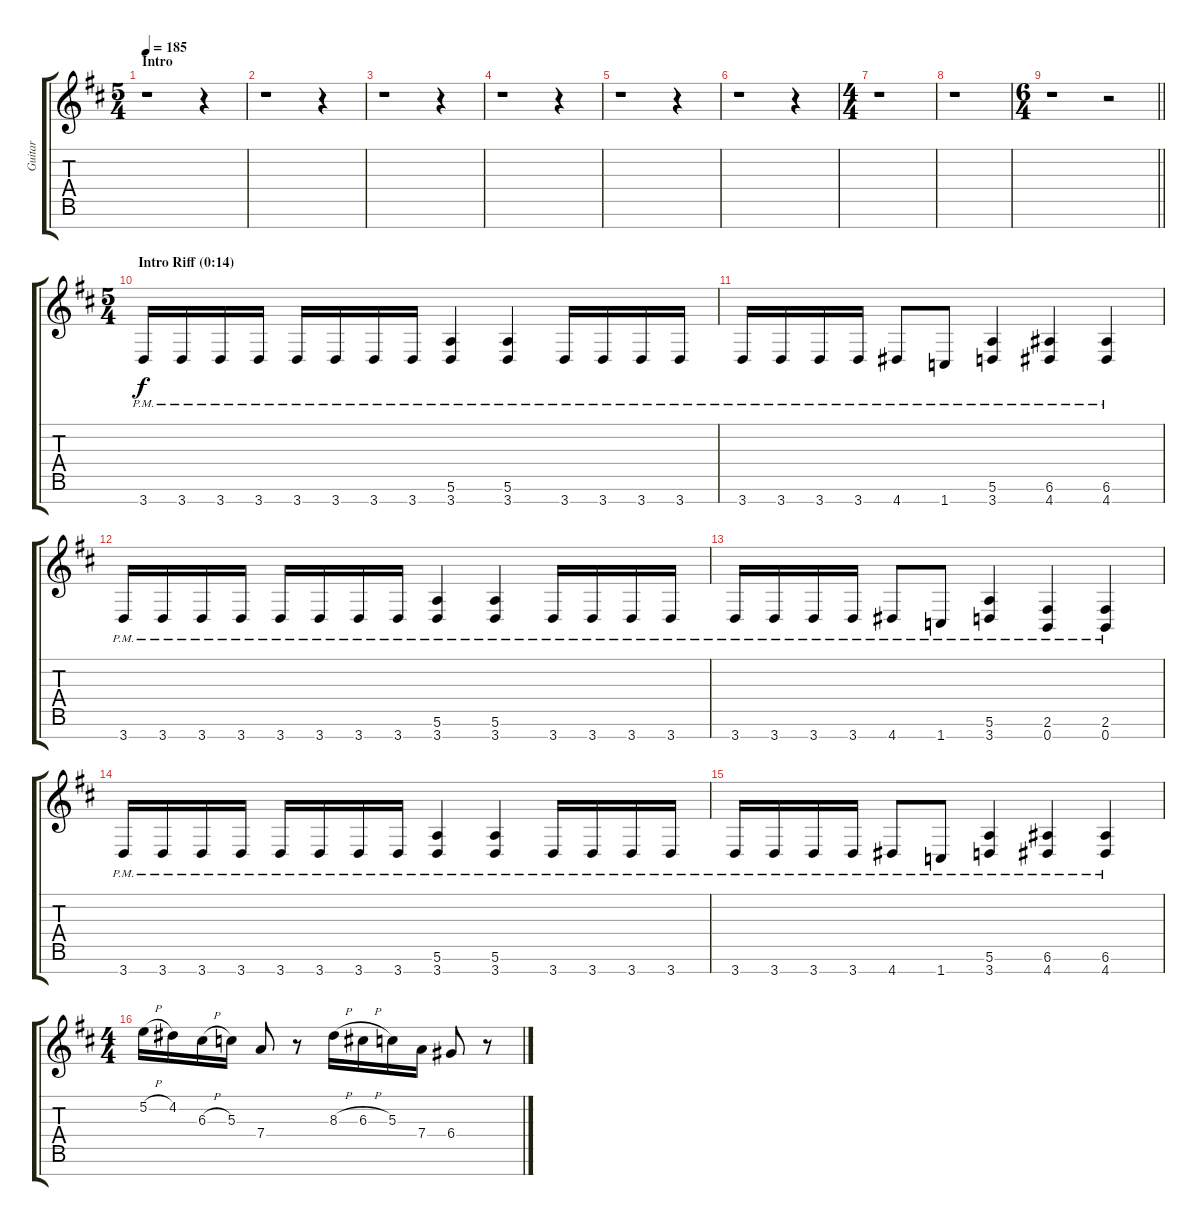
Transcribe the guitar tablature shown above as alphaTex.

\track ("Guitar" "Guitar") {instrument distortionguitar}
\staff {score tabs}
\tuning (E4 B3 G3 D3 A2 E2 B1) {hide}
\ts (5 4)
\section ("" "Intro")
\tempo 185
\clef g2
\ks bminor
r.1{dy f instrument distortionguitar} r.4 |
r.1 r.4 |
r.1 r.4 |
r.1 r.4 |
r.1 r.4 |
r.1 r.4 |
\ts (4 4)
r.1 |
r.1 |
\ts (6 4)
\barLineRight lightlight
r.1 r.2 |
\ts (5 4)
\section ("" "Intro Riff (0:14)")
3.7{pm}.16 3.7{pm}.16 3.7{pm}.16 3.7{pm}.16 3.7{pm}.16 3.7{pm}.16 3.7{pm}.16 3.7{pm}.16 (5.6{pm} 3.7{pm}).4 (5.6{pm} 3.7{pm}).4 3.7{pm}.16 3.7{pm}.16 3.7{pm}.16 3.7{pm}.16 |
3.7{pm}.16 3.7{pm}.16 3.7{pm}.16 3.7{pm}.16 4.7{pm}.8 1.7{pm}.8 (5.6{pm} 3.7{pm}).4 (6.6{pm} 4.7{pm}).4 (6.6{pm} 4.7{pm}).4 |
3.7{pm}.16 3.7{pm}.16 3.7{pm}.16 3.7{pm}.16 3.7{pm}.16 3.7{pm}.16 3.7{pm}.16 3.7{pm}.16 (5.6{pm} 3.7{pm}).4 (5.6{pm} 3.7{pm}).4 3.7{pm}.16 3.7{pm}.16 3.7{pm}.16 3.7{pm}.16 |
3.7{pm}.16 3.7{pm}.16 3.7{pm}.16 3.7{pm}.16 4.7{pm}.8 1.7{pm}.8 (5.6{pm} 3.7{pm}).4 (2.6{pm} 0.7{pm}).4 (2.6 0.7{pm}).4 |
3.7{pm}.16 3.7{pm}.16 3.7{pm}.16 3.7{pm}.16 3.7{pm}.16 3.7{pm}.16 3.7{pm}.16 3.7{pm}.16 (5.6{pm} 3.7{pm}).4 (5.6{pm} 3.7{pm}).4 3.7{pm}.16 3.7{pm}.16 3.7{pm}.16 3.7{pm}.16 |
3.7{pm}.16 3.7{pm}.16 3.7{pm}.16 3.7{pm}.16 4.7{pm}.8 1.7{pm}.8 (5.6{pm} 3.7{pm}).4 (6.6{pm} 4.7{pm}).4 (6.6{pm} 4.7{pm}).4 |
\ts (4 4)
5.2{h}.16 4.2.16 6.3{h}.16 5.3.16 7.4.8 r.8 8.3{h}.16 6.3{h}.16 5.3.16 7.4.16 6.4.8 r.8
